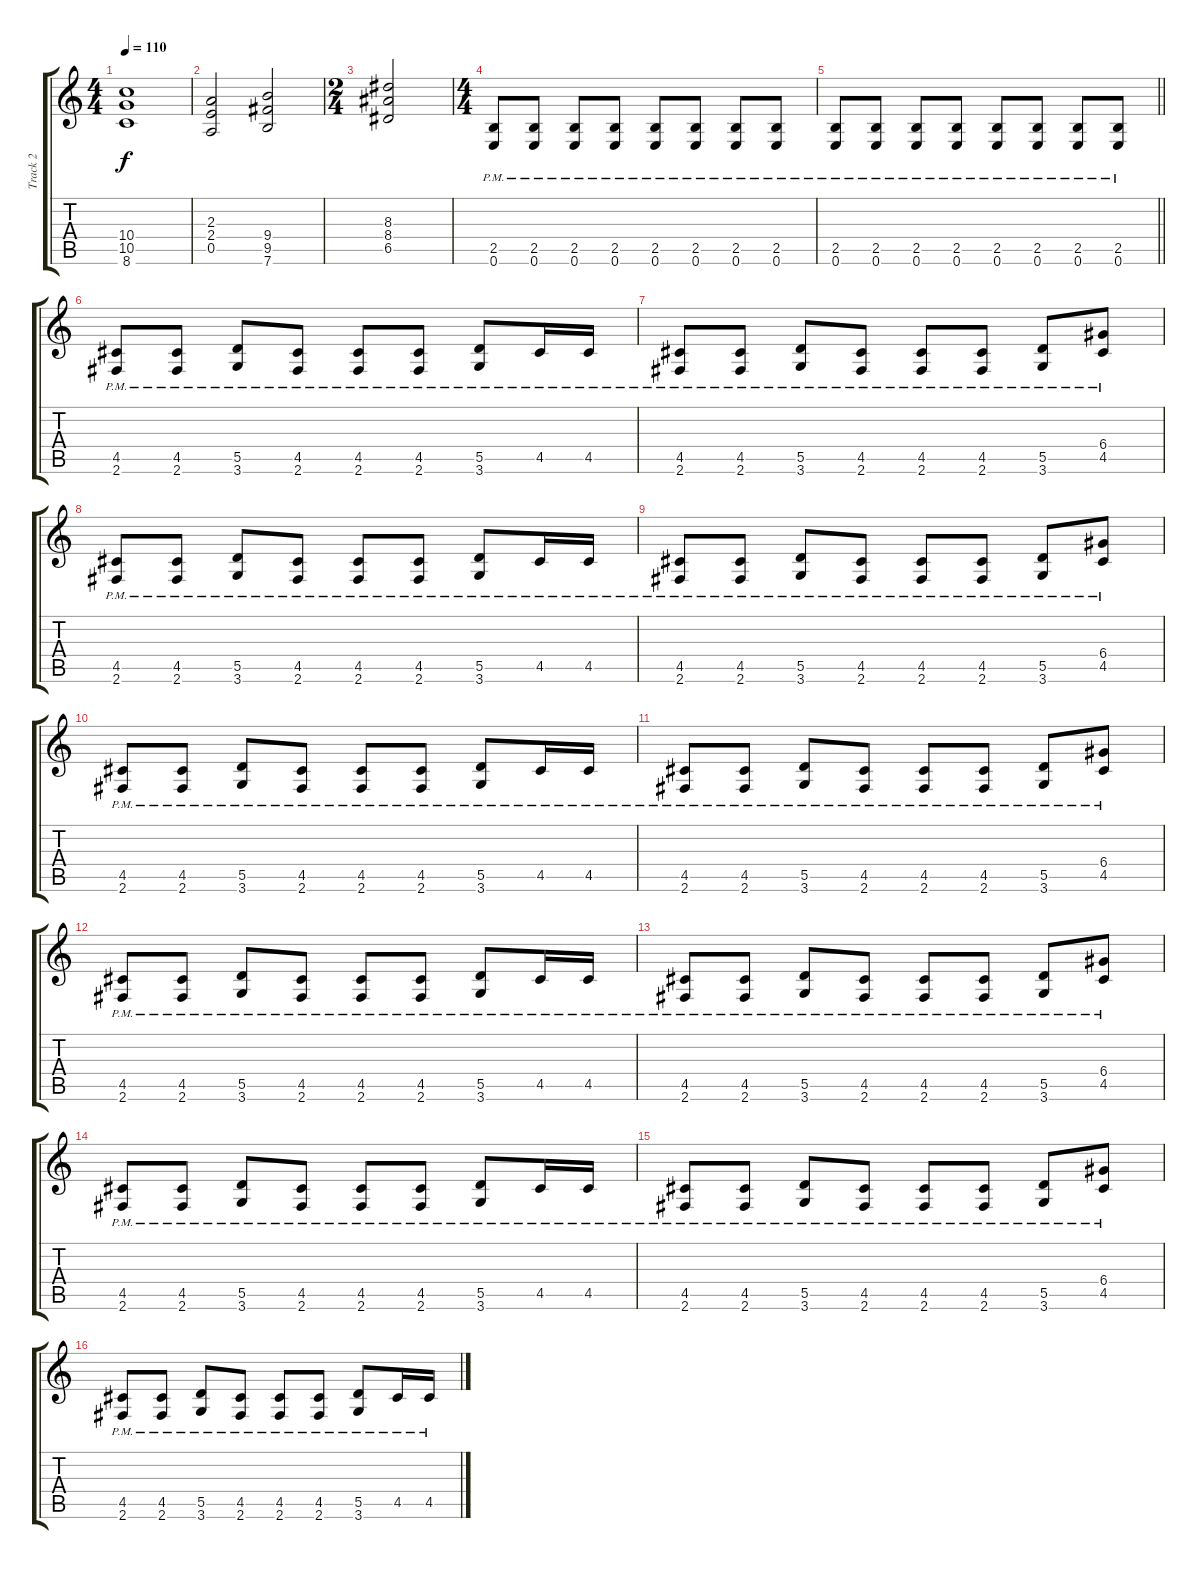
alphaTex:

\track ("Track 2" "Track 2") {instrument distortionguitar}
\staff {score tabs}
\tuning (E4 B3 G3 D3 A2 E2) {hide}
\ts (4 4)
\tempo 110
\clef g2
\ks c
(10.4 10.5 8.6).1{dy f} |
(2.3 2.4 0.5).2 (9.4 9.5 7.6).2 |
\ts (2 4)
(8.3 8.4 6.5).2 |
\ts (4 4)
(2.5{pm} 0.6{pm}).8 (2.5{pm} 0.6{pm}).8 (2.5{pm} 0.6{pm}).8 (2.5{pm} 0.6{pm}).8 (2.5{pm} 0.6{pm}).8 (2.5{pm} 0.6{pm}).8 (2.5{pm} 0.6{pm}).8 (2.5{pm} 0.6{pm}).8 |
\barLineRight lightlight
(2.5{pm} 0.6{pm}).8 (2.5{pm} 0.6{pm}).8 (2.5{pm} 0.6{pm}).8 (2.5{pm} 0.6{pm}).8 (2.5{pm} 0.6{pm}).8 (2.5{pm} 0.6{pm}).8 (2.5{pm} 0.6{pm}).8 (2.5{pm} 0.6{pm}).8 |
(4.5{pm} 2.6{pm}).8 (4.5{pm} 2.6{pm}).8 (5.5{pm} 3.6{pm}).8 (4.5{pm} 2.6{pm}).8 (4.5{pm} 2.6{pm}).8 (4.5{pm} 2.6{pm}).8 (5.5{pm} 3.6{pm}).8 4.5{pm}.16 4.5{pm}.16 |
(4.5{pm} 2.6{pm}).8 (4.5{pm} 2.6{pm}).8 (5.5{pm} 3.6{pm}).8 (4.5{pm} 2.6{pm}).8 (4.5{pm} 2.6{pm}).8 (4.5{pm} 2.6{pm}).8 (5.5{pm} 3.6{pm}).8 (6.4{pm} 4.5{pm}).8 |
(4.5{pm} 2.6{pm}).8 (4.5{pm} 2.6{pm}).8 (5.5{pm} 3.6{pm}).8 (4.5{pm} 2.6{pm}).8 (4.5{pm} 2.6{pm}).8 (4.5{pm} 2.6{pm}).8 (5.5{pm} 3.6{pm}).8 4.5{pm}.16 4.5{pm}.16 |
(4.5{pm} 2.6{pm}).8 (4.5{pm} 2.6{pm}).8 (5.5{pm} 3.6{pm}).8 (4.5{pm} 2.6{pm}).8 (4.5{pm} 2.6{pm}).8 (4.5{pm} 2.6{pm}).8 (5.5{pm} 3.6{pm}).8 (6.4{pm} 4.5{pm}).8 |
(4.5{pm} 2.6{pm}).8 (4.5{pm} 2.6{pm}).8 (5.5{pm} 3.6{pm}).8 (4.5{pm} 2.6{pm}).8 (4.5{pm} 2.6{pm}).8 (4.5{pm} 2.6{pm}).8 (5.5{pm} 3.6{pm}).8 4.5{pm}.16 4.5{pm}.16 |
(4.5{pm} 2.6{pm}).8 (4.5{pm} 2.6{pm}).8 (5.5{pm} 3.6{pm}).8 (4.5{pm} 2.6{pm}).8 (4.5{pm} 2.6{pm}).8 (4.5{pm} 2.6{pm}).8 (5.5{pm} 3.6{pm}).8 (6.4{pm} 4.5{pm}).8 |
(4.5{pm} 2.6{pm}).8 (4.5{pm} 2.6{pm}).8 (5.5{pm} 3.6{pm}).8 (4.5{pm} 2.6{pm}).8 (4.5{pm} 2.6{pm}).8 (4.5{pm} 2.6{pm}).8 (5.5{pm} 3.6{pm}).8 4.5{pm}.16 4.5{pm}.16 |
(4.5{pm} 2.6{pm}).8 (4.5{pm} 2.6{pm}).8 (5.5{pm} 3.6{pm}).8 (4.5{pm} 2.6{pm}).8 (4.5{pm} 2.6{pm}).8 (4.5{pm} 2.6{pm}).8 (5.5{pm} 3.6{pm}).8 (6.4{pm} 4.5{pm}).8 |
(4.5{pm} 2.6{pm}).8 (4.5{pm} 2.6{pm}).8 (5.5{pm} 3.6{pm}).8 (4.5{pm} 2.6{pm}).8 (4.5{pm} 2.6{pm}).8 (4.5{pm} 2.6{pm}).8 (5.5{pm} 3.6{pm}).8 4.5{pm}.16 4.5{pm}.16 |
(4.5{pm} 2.6{pm}).8 (4.5{pm} 2.6{pm}).8 (5.5{pm} 3.6{pm}).8 (4.5{pm} 2.6{pm}).8 (4.5{pm} 2.6{pm}).8 (4.5{pm} 2.6{pm}).8 (5.5{pm} 3.6{pm}).8 (6.4{pm} 4.5{pm}).8 |
(4.5{pm} 2.6{pm}).8 (4.5{pm} 2.6{pm}).8 (5.5{pm} 3.6{pm}).8 (4.5{pm} 2.6{pm}).8 (4.5{pm} 2.6{pm}).8 (4.5{pm} 2.6{pm}).8 (5.5{pm} 3.6{pm}).8 4.5{pm}.16 4.5{pm}.16
